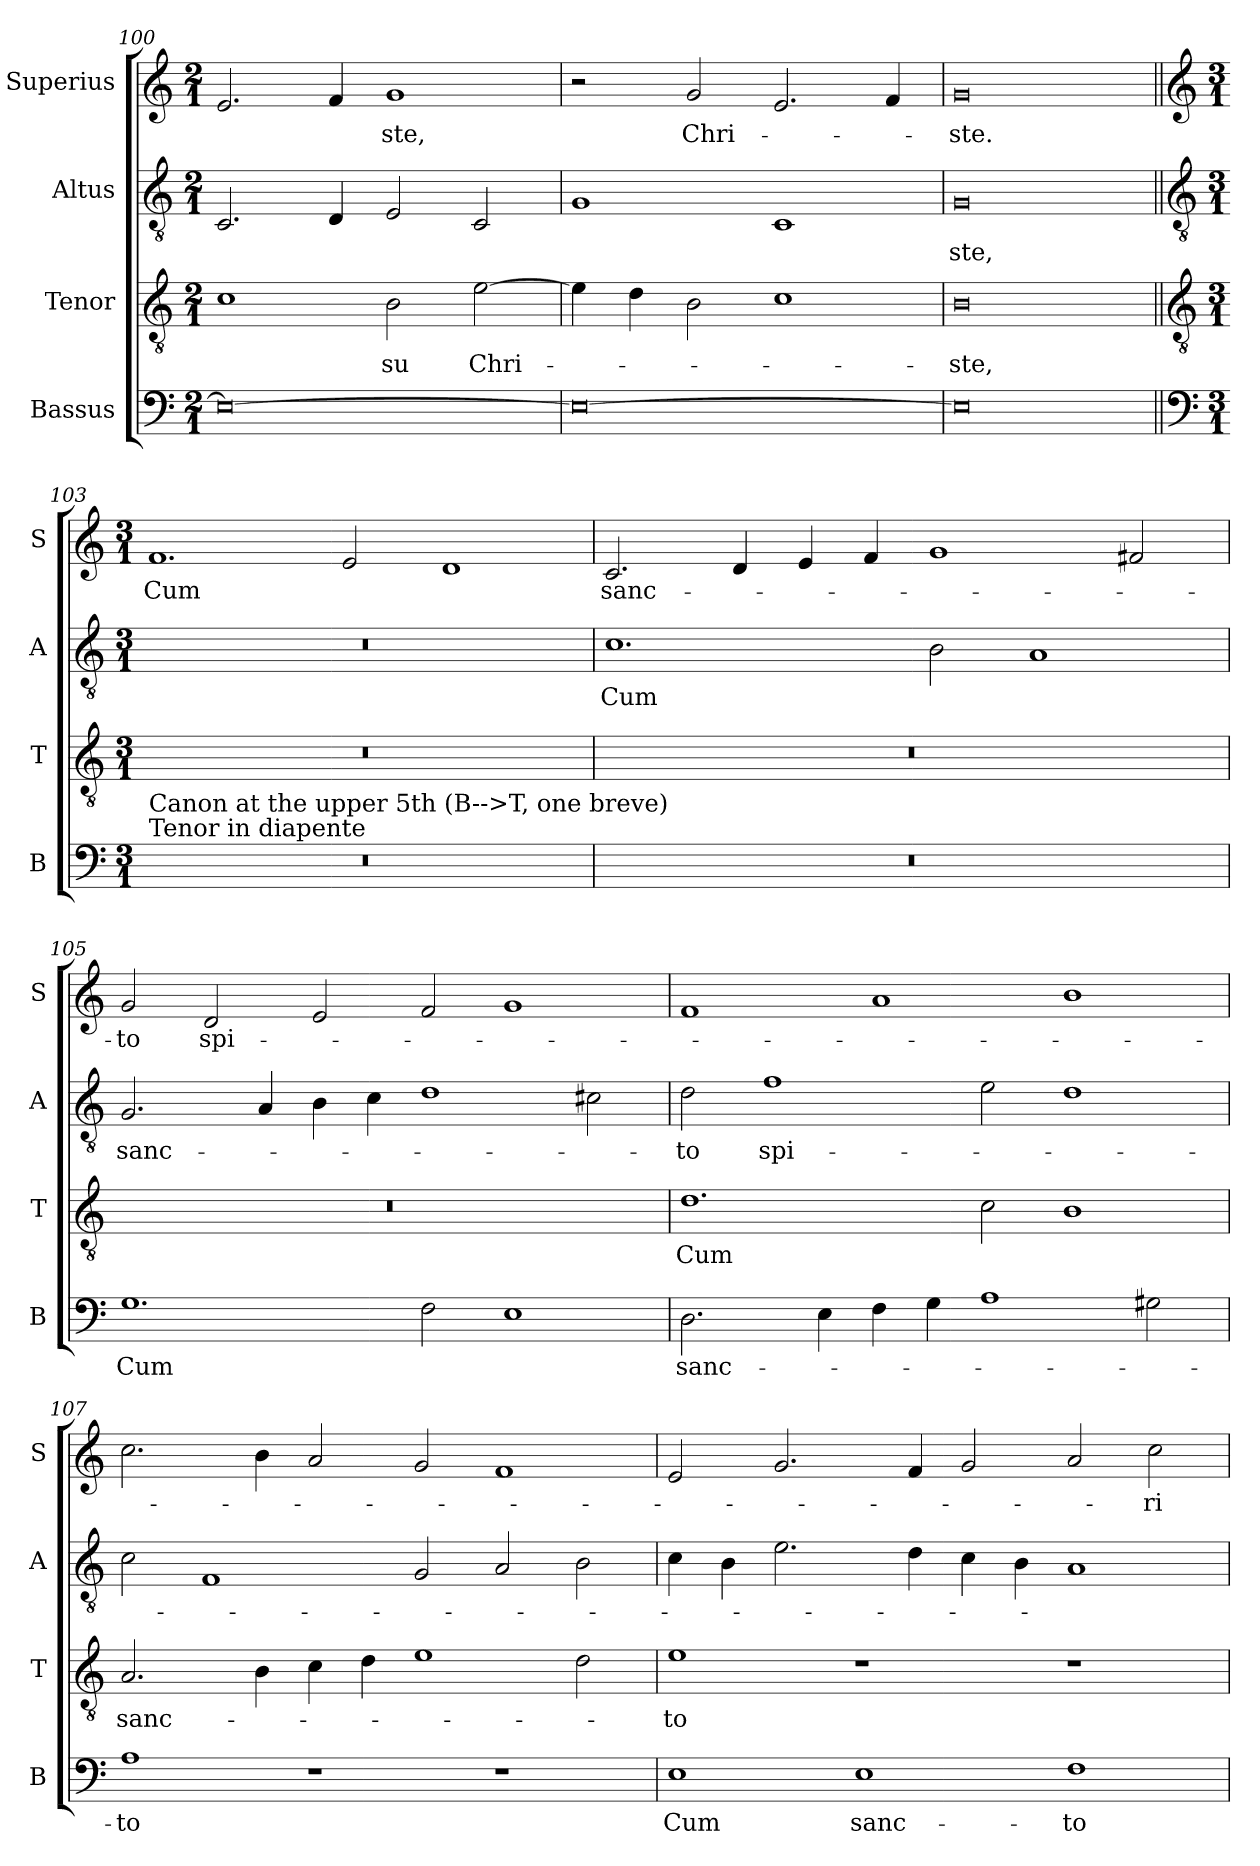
**kern	**text	**kern	**text	**kern	**text	**kern	**text
*part4	*part4	*part3	*part3	*part2	*part2	*part1	*part1
*staff4	*staff4	*staff3	*staff3	*staff2	*staff2	*staff1	*staff1
*I"Bassus	*	*I"Tenor	*	*I"Altus	*	*I"Superius	*
*I'B	*	*I'T	*	*I'A	*	*I'S	*
*clefF4	*	*clefGv2	*	*clefGv2	*	*clefG2	*
*k[]	*	*k[]	*	*k[]	*	*k[]	*
*M2/1	*	*M2/1	*	*M2/1	*	*M2/1	*
=100	=100	=100	=100	=100	=100	=100	=100
0E_	.	1c	.	2.C/	.	2.e/	.
.	.	.	.	4D/	.	4f/	.
.	.	2B\	-su	2E/	.	1g	-ste,
.	.	[2e\	Chri-	2C/	.	.	.
=101	=101	=101	=101	=101	=101	=101	=101
0E_	.	4e\]	.	1G	.	2r	.
.	.	4d\	.	.	.	.	.
.	.	2B\	.	.	.	2g/	Chri-
.	.	1c	.	1C	.	2.e/	.
.	.	.	.	.	.	4f/	.
=102	=102	=102	=102	=102	=102	=102	=102
0E]	.	0B	-ste,	0G	-ste,	0g	-ste.
!!LO:LB:g=z
=103||	=103||	=103||	=103||	=103||	=103||	=103||	=103||
*clefF4	*	*clefGv2	*	*clefGv2	*	*clefG2	*
*k[]	*	*k[]	*	*k[]	*	*k[]	*
*M3/1	*	*M3/1	*	*M3/1	*	*M3/1	*
!LO:TX:a:t=Tenor in diapente	!	!	!	!	!	!	!
!LO:TX:a:t=Canon at the upper 5th (B-->T, one breve)	!	!	!	!	!	!	!
0.r	.	0.r	.	0.r	.	1.f	Cum
.	.	.	.	.	.	2e/	.
.	.	.	.	.	.	1d	.
=104	=104	=104	=104	=104	=104	=104	=104
0.r	.	0.r	.	1.c	Cum	2.c/	sanc-
.	.	.	.	.	.	4d/	.
.	.	.	.	.	.	4e/	.
.	.	.	.	.	.	4f/	.
.	.	.	.	2B\	.	1g	.
.	.	.	.	1A	.	.	.
.	.	.	.	.	.	2f#X/	.
=105	=105	=105	=105	=105	=105	=105	=105
1.G	Cum	0.r	.	2.G/	sanc-	2g/	-to
.	.	.	.	.	.	2d/	spi-
.	.	.	.	4A/	.	.	.
.	.	.	.	4B\	.	2e/	.
.	.	.	.	4c\	.	.	.
2F\	.	.	.	1d	.	2f/	.
1E	.	.	.	.	.	1g	.
.	.	.	.	2c#X\	.	.	.
=106	=106	=106	=106	=106	=106	=106	=106
2.D\	sanc-	1.d	Cum	2d\	-to	1f	.
.	.	.	.	1f	spi-	.	.
4E\	.	.	.	.	.	.	.
4F\	.	.	.	.	.	1a	.
4G\	.	.	.	.	.	.	.
1A	.	2c\	.	2e\	.	.	.
.	.	1B	.	1d	.	1b	.
2G#X\	.	.	.	.	.	.	.
=107	=107	=107	=107	=107	=107	=107	=107
1A	-to	2.A/	sanc-	2c\	.	2.cc\	.
.	.	.	.	1F	.	.	.
.	.	4B\	.	.	.	4b\	.
1r	.	4c\	.	.	.	2a/	.
.	.	4d\	.	.	.	.	.
.	.	1e	.	2G/	.	2g/	.
1r	.	.	.	2A/	.	1f	.
.	.	2d\	.	2B\	.	.	.
=108	=108	=108	=108	=108	=108	=108	=108
1E	Cum	1e	-to	4c\	.	2e/	.
.	.	.	.	4B\	.	.	.
.	.	.	.	2.e\	.	2.g/	.
1E	sanc-	1r	.	.	.	.	.
.	.	.	.	4d\	.	4f/	.
.	.	.	.	4c\	.	2g/	.
.	.	.	.	4B\	.	.	.
1F	-to	1r	.	1A	.	2a/	.
.	.	.	.	.	.	2cc\	-ri-
=	=	=	=	=	=	=	=
*-	*-	*-	*-	*-	*-	*-	*-
